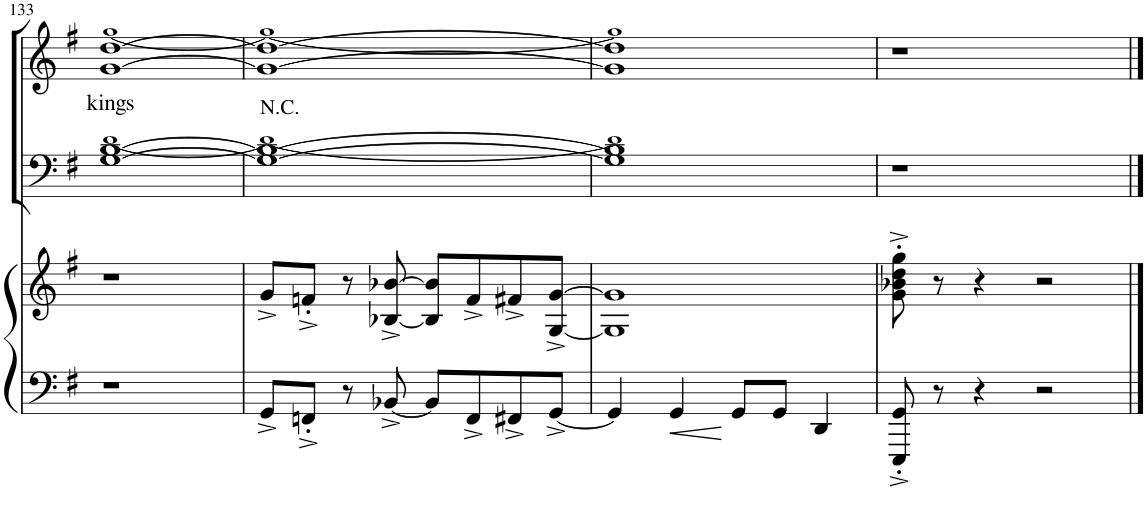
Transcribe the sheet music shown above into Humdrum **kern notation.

**kern	**dynam	**kern	**kern	**kern	**text
*part4	*part4	*part3	*part2	*part1	*part1
*staff4	*staff4	*staff3	*staff2	*staff1	*staff1
*I"Piano	*	*I"Piano	*I"Piano	*I"Piano	*
*I'Pno	*	*I'Pno	*I'Pno	*I'Pno	*
!!LO:PB:g=z
*clefF4	*	*clefG2	*clefF4	*clefG2	*
*k[f#]	*	*k[f#]	*k[f#]	*k[f#]	*
*	*	*	*M4/4	*M4/4	*
=133	=133	=133	=133	=133	=133
*	*	*	*^	*^	*
!	!	!	!	!	!	!	!LO:LY:b
1r	.	1r	[1G [1B	[1d!	[1g [1dd	[1gg!	kings
=134	=134	=134	=134	=134	=134	=134	=134
!	!	!	!LO:TX:a:t=N.C.	!	!	!	!
8GG^/L	.	8g^/L	1G_ 1B_	1d!_	1g_ 1dd_	1gg!_	.
8FFn'^/J	.	8fn'^/J	.	.	.	.	.
8r	.	8r	.	.	.	.	.
[8BB-X^/	.	[8B-X/^ [8b-X/^	.	.	.	.	.
8BB-/L]	.	8B-/] 8b-/]L	.	.	.	.	.
8FF^/	.	8f^/	.	.	.	.	.
8FF#X^/	.	8f#X^/	.	.	.	.	.
[8GG^/J	.	[8G/^ [8g/^J	.	.	.	.	.
=135	=135	=135	=135	=135	=135	=135	=135
4GG/]	.	1G] 1g]	1G] 1B]	1d!]	1g] 1dd]	1gg!]	.
!	!LO:HP:b	!	!	!	!	!	!
4GG/	<	.	.	.	.	.	.
8GG/L	[	.	.	.	.	.	.
8GG/J	.	.	.	.	.	.	.
4DD/	.	.	.	.	.	.	.
*	*	*	*v	*v	*	*	*
*	*	*	*	*v	*v	*
=136	=136	=136	=136	=136	=136
8EEE/'^ 8GG/'^	.	8g\'^ 8b-X\'^ 8dd\'^ 8gg\'^	1r	1r	.
8r	.	8r	.	.	.
4r	.	4r	.	.	.
2r	.	2r	.	.	.
==	==	==	==	==	==
*-	*-	*-	*-	*-	*-
